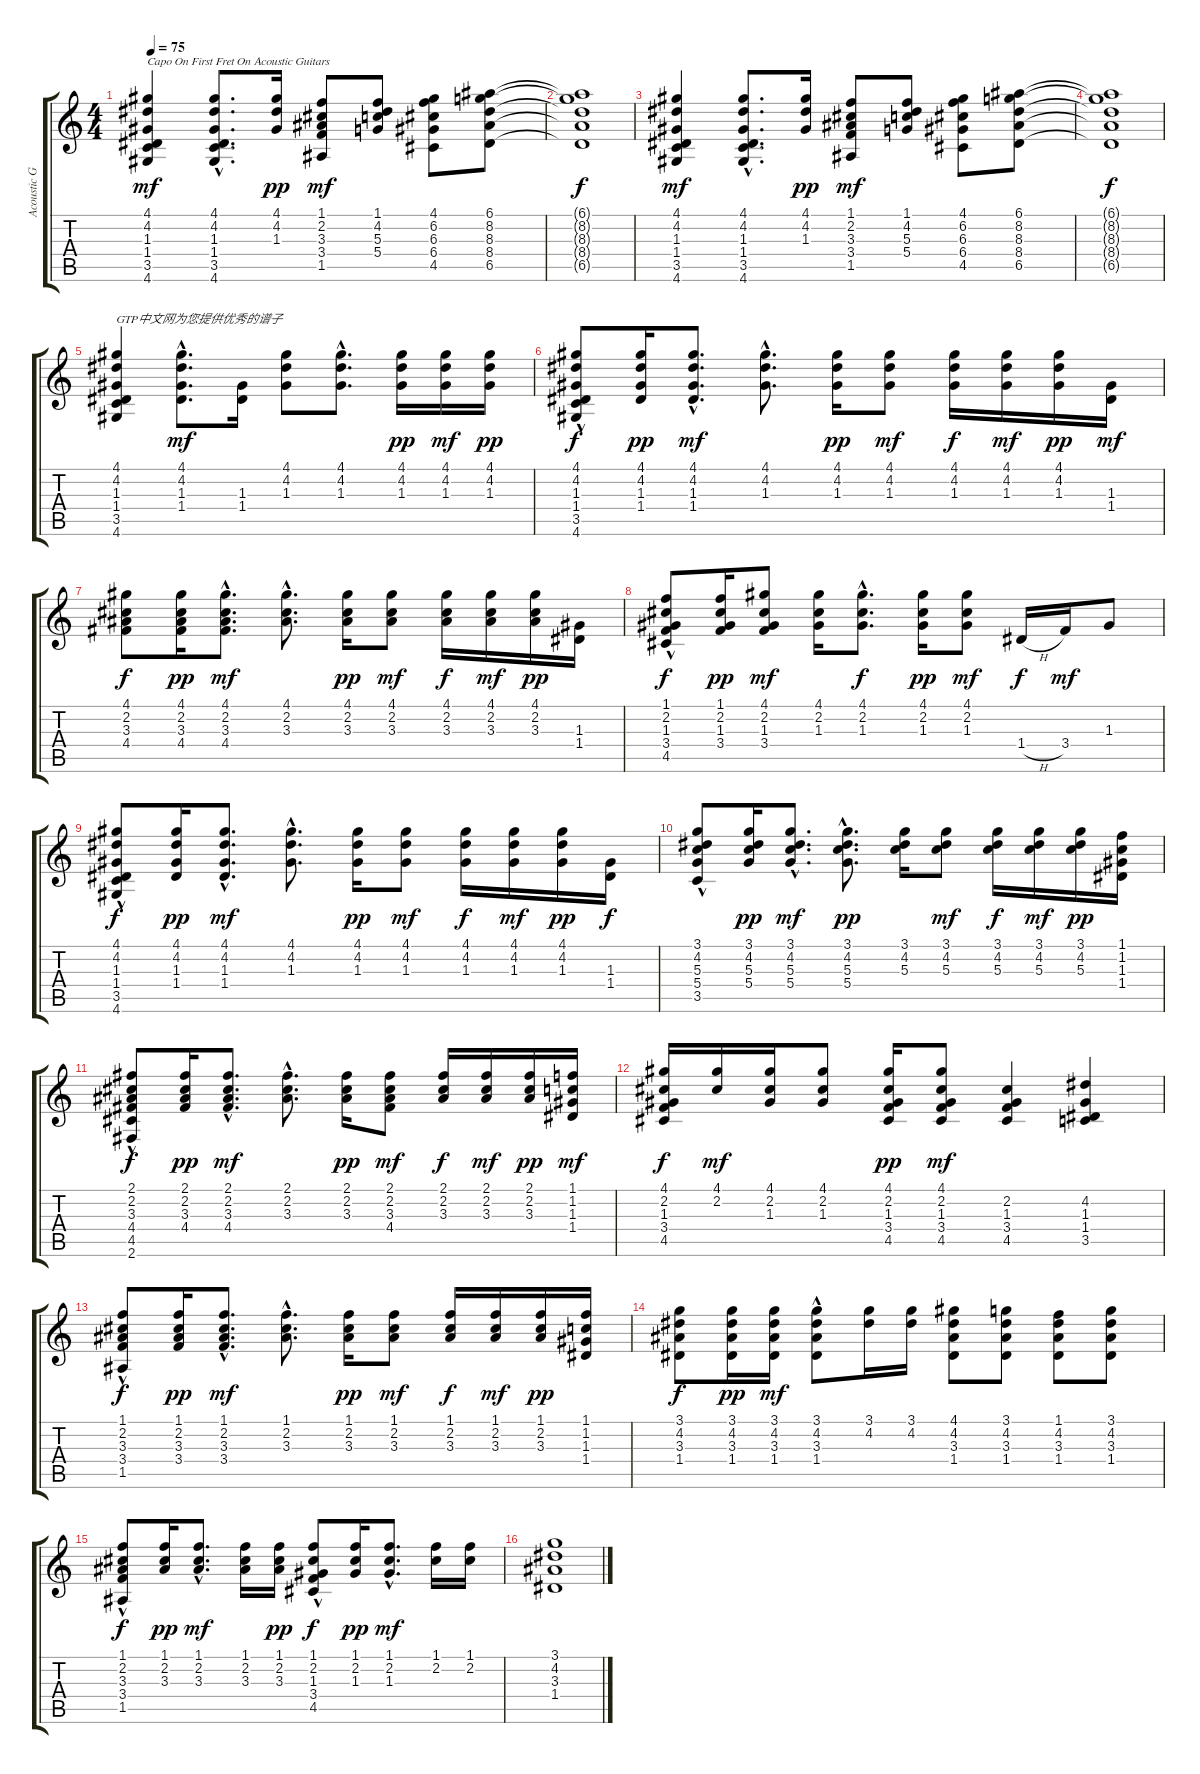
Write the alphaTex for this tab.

\track ("Acoustic Guitar I" "Acoustic G") {instrument acousticguitarsteel}
\staff {score tabs}
\tuning (E4 B3 G3 D3 A2 E2) {hide}
\ts (4 4)
\tempo 75
\clef g2
\ks c
(4.1 4.2 1.3 1.4 3.5 4.6).4{txt "Capo On First Fret On Acoustic Guitars" dy mf instrument acousticguitarsteel} (4.1{hac} 4.2{hac} 1.3{hac} 1.4{hac} 3.5{hac} 4.6{hac}).8{d} (4.1 4.2 1.3).16{dy pp} (1.1 2.2 3.3 3.4 1.5).8{dy mf} (1.1 4.2 5.3 5.4).8 (4.1 6.2 6.3 6.4 4.5).8 (6.1 8.2 8.3 8.4 6.5).8 |
(6.1{t} 8.2{t} 8.3{t} 8.4{t} 6.5{t}).1{dy f} |
(4.1 4.2 1.3 1.4 3.5 4.6).4{dy mf} (4.1{hac} 4.2{hac} 1.3{hac} 1.4{hac} 3.5{hac} 4.6{hac}).8{d} (4.1 4.2 1.3).16{dy pp} (1.1 2.2 3.3 3.4 1.5).8{dy mf} (1.1 4.2 5.3 5.4).8 (4.1 6.2 6.3 6.4 4.5).8 (6.1 8.2 8.3 8.4 6.5).8 |
(6.1{t} 8.2{t} 8.3{t} 8.4{t} 6.5{t}).1{dy f} |
(4.1 4.2 1.3 1.4 3.5 4.6).4{txt "GTP中文网为您提供优秀的谱子"} (4.1 4.2 1.3{hac} 1.4{hac}).8{d dy mf} (1.3 1.4).16 (4.1 4.2 1.3).8 (4.1{hac} 4.2{hac} 1.3{hac}).8{d} (4.1 4.2 1.3).16{dy pp} (4.1 4.2 1.3).16{dy mf} (4.1 4.2 1.3).16{dy pp} |
(4.1 4.2 1.3 1.4 3.5 4.6{hac}).8{dy f} (4.1 4.2 1.3 1.4).16{dy pp} (4.1{hac} 4.2{hac} 1.3{hac} 1.4{hac}).8{d dy mf} (4.1{hac} 4.2{hac} 1.3{hac}).8{d} (4.1 4.2 1.3).16{dy pp} (4.1 4.2 1.3).8{dy mf} (4.1 4.2 1.3).16{dy f} (4.1 4.2 1.3).16{dy mf} (4.1 4.2 1.3).16{dy pp} (1.3 1.4).16{dy mf} |
(4.1 2.2 3.3 4.4).8{dy f} (4.1 2.2 3.3 4.4).16{dy pp} (4.1{hac} 2.2{hac} 3.3{hac} 4.4{hac}).8{d dy mf} (4.1{hac} 2.2{hac} 3.3{hac}).8{d} (4.1 2.2 3.3).16{dy pp} (4.1 2.2 3.3).8{dy mf} (4.1 2.2 3.3).16{dy f} (4.1 2.2 3.3).16{dy mf} (4.1 2.2 3.3).16{dy pp} (1.3 1.4).16 |
(1.1 2.2 1.3 3.4 4.5{hac}).8{dy f} (1.1 2.2 1.3 3.4).16{dy pp} (4.1 2.2 1.3 3.4).8{dy mf} (4.1 2.2 1.3).16 (4.1{hac} 2.2{hac} 1.3{hac}).8{d dy f} (4.1 2.2 1.3).16{dy pp} (4.1 2.2 1.3).8{dy mf} 1.4{h}.16{dy f} 3.4.16{dy mf} 1.3.8 |
(4.1 4.2 1.3 1.4 3.5 4.6{hac}).8{dy f} (4.1 4.2 1.3 1.4).16{dy pp} (4.1{hac} 4.2{hac} 1.3{hac} 1.4{hac}).8{d dy mf} (4.1{hac} 4.2{hac} 1.3{hac}).8{d} (4.1 4.2 1.3).16{dy pp} (4.1 4.2 1.3).8{dy mf} (4.1 4.2 1.3).16{dy f} (4.1 4.2 1.3).16{dy mf} (4.1 4.2 1.3).16{dy pp} (1.3 1.4).16{dy f} |
(3.1 4.2 5.3 5.4 3.5{hac}).8 (3.1 4.2 5.3 5.4).16{dy pp} (3.1{hac} 4.2{hac} 5.3{hac} 5.4{hac}).8{d dy mf} (3.1{hac} 4.2{hac} 5.3{hac} 5.4).8{d dy pp} (3.1 4.2 5.3).16 (3.1 4.2 5.3).8{dy mf} (3.1 4.2 5.3).16{dy f} (3.1 4.2 5.3).16{dy mf} (3.1 4.2 5.3).16{dy pp} (1.1 1.2 1.3 1.4).16 |
(2.1 2.2 3.3 4.4 4.5{hac} 2.6{hac}).8{dy f} (2.1 2.2 3.3 4.4).16{dy pp} (2.1{hac} 2.2{hac} 3.3{hac} 4.4{hac}).8{d dy mf} (2.1{hac} 2.2{hac} 3.3{hac}).8{d} (2.1 2.2 3.3).16{dy pp} (2.1 2.2 3.3 4.4).8{dy mf} (2.1 2.2 3.3).16{dy f} (2.1 2.2 3.3).16{dy mf} (2.1 2.2 3.3).16{dy pp} (1.1 1.2 1.3 1.4).16{dy mf} |
(4.1 2.2 1.3 3.4 4.5).16{dy f} (4.1 2.2).16{dy mf} (4.1 2.2 1.3).16 (4.1 2.2 1.3).8 (4.1 2.2 1.3 3.4 4.5).16{dy pp} (4.1 2.2 1.3 3.4 4.5).8{dy mf} (2.2 1.3 3.4 4.5).4 (4.2 1.3 1.4 3.5).4 |
(1.1 2.2 3.3 3.4 1.5{hac}).8{dy f} (1.1 2.2 3.3 3.4).16{dy pp} (1.1{hac} 2.2{hac} 3.3{hac} 3.4{hac}).8{d dy mf} (1.1{hac} 2.2{hac} 3.3{hac}).8{d} (1.1 2.2 3.3).16{dy pp} (1.1 2.2 3.3).8{dy mf} (1.1 2.2 3.3).16{dy f} (1.1 2.2 3.3).16{dy mf} (1.1 2.2 3.3).16{dy pp} (1.1 1.2 1.3 1.4).16 |
(3.1 4.2 3.3 1.4).8{dy f} (3.1 4.2 3.3 1.4).16{dy pp} (3.1 4.2 3.3 1.4).16{dy mf} (3.1 4.2 3.3{hac} 1.4{hac}).8 (3.1 4.2).16 (3.1 4.2).16 (4.1 4.2 3.3 1.4).8 (3.1 4.2 3.3 1.4).8 (1.1 4.2 3.3 1.4).8 (3.1 4.2 3.3 1.4).8 |
(1.1 2.2 3.3 3.4{hac} 1.5{hac}).8{dy f} (1.1 2.2 3.3).16{dy pp} (1.1{hac} 2.2{hac} 3.3{hac}).8{d dy mf} (1.1 2.2 3.3).16 (1.1 2.2 3.3).16{dy pp} (1.1 2.2 1.3 3.4{hac} 4.5{hac}).8{dy f} (1.1 2.2 1.3).16{dy pp} (1.1{hac} 2.2{hac} 1.3).8{d dy mf} (1.1 2.2).16 (1.1 2.2).16 |
(3.1 4.2 3.3 1.4).1
